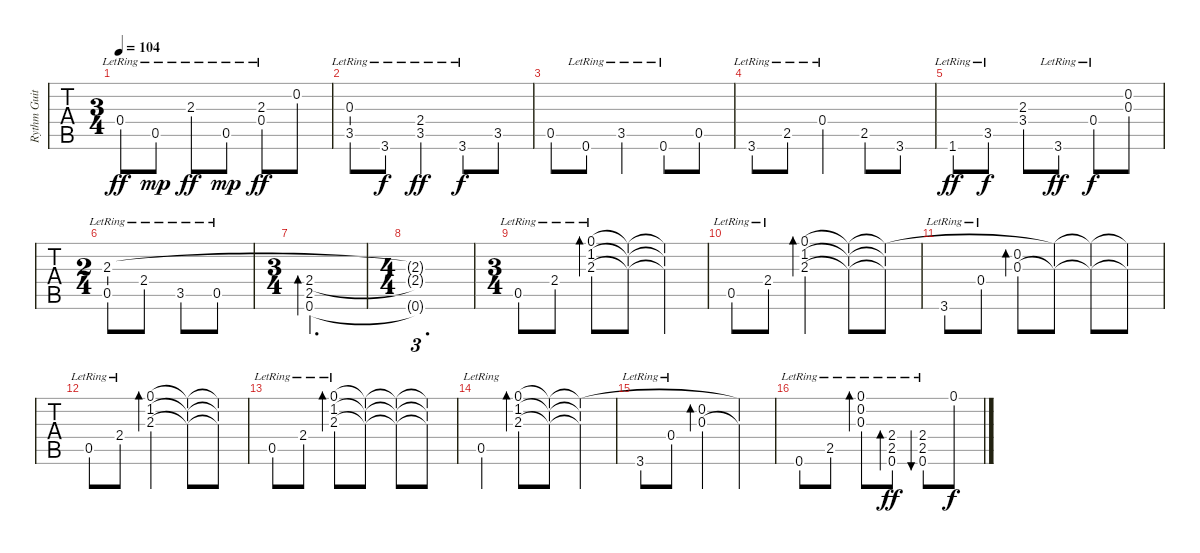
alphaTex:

\track ("Rythm Guitar" "Rythm Guit") {instrument acousticguitarnylon}
\staff {tabs}
\tuning (E4 B3 G3 D3 A2 E2) {hide}
\ts (3 4)
\tempo 104
\clef g2
\ks g
0.4{ac lr}.8{dy ff} 0.5{lr}.8{dy mp} 2.3{ac lr}.8{dy ff} 0.5{lr}.8{dy mp} (2.3{ac lr} 0.4{lr}).8{dy ff} 0.2{ac}.8 |
(0.3{ac lr} 3.5).8 3.6{lr}.8{dy f} (2.4{ac lr} 3.5{lr}).4{dy ff} 3.6{lr}.8{dy f} 3.5.8 |
0.5.8 0.6{lr}.8 3.5{lr}.4 0.6{lr}.8 0.5.8 |
3.6{lr}.8 2.5{lr}.8 0.4{lr}.4 2.5.8 3.6.8 |
1.6{ac lr}.8{dy ff} 3.5{lr}.8{dy f} (2.3 3.4).8 3.6{ac lr}.8{dy ff} 0.4{lr}.8{dy f} (0.2 0.3).8 |
\ts (2 4)
(2.3{lr} 0.5).8 2.4{lr}.8 3.5{lr}.8 0.5{lr}.8 |
\ts (3 4)
(2.4 2.5 0.6).2{d bd 120} |
\ts (4 4)
(2.3{t} 2.4{t} 0.6{t}).1{d tu (3 2)} |
\ts (3 4)
0.5{lr}.8 2.4{lr}.8 (0.1{lr} 1.2{lr} 2.3{lr}).8{bd 120} (0.1{t} 1.2{t} 2.3{t}).8 (0.1{t} 1.2{t} 2.3{t}).4 |
0.5{lr}.8 2.4{lr}.8 (0.1 1.2 2.3).4{bd 120} (0.1{t} 1.2{t} 2.3{t}).8 (0.1{t} 1.2{t} 2.3{t}).8 |
3.6{lr}.8 0.4{lr}.8 (0.2 0.3).8{bd 60} (0.1{t} 0.3{t}).8 (0.1{t} 0.3{t}).8 (0.1{t} 0.3{t}).8 |
0.5{lr}.8 2.4{lr}.8 (0.1 1.2 2.3).4{bd 120} (0.1{t} 1.2{t} 2.3{t}).8 (0.1{t} 1.2{t} 2.3{t}).8 |
0.5{lr}.8 2.4{lr}.8 (0.1{lr} 1.2{lr} 2.3{lr}).8{bd 120} (0.1{t} 1.2{t} 2.3{t}).8 (0.1{t} 1.2{t} 2.3{t}).8 (0.1{t} 1.2{t} 2.3{t}).8 |
0.5{lr}.4 (0.1 1.2 2.3).8{bd 120} (0.1{t} 1.2{t} 2.3{t}).8 (0.1{t} 1.2{t} 2.3{t}).4 |
3.6{lr}.8 0.4{lr}.8 (0.2 0.3).4{bd 60} (0.1{t} 0.3{t}).4 |
0.6{lr}.8 2.5{lr}.8 (0.1{lr} 0.2{lr} 0.3{lr}).8{bd 120} (2.4{lr} 2.5{lr} 0.6{lr}).8{bd 60 dy ff} (2.4{lr} 2.5{lr} 0.6{lr}).8{bu 60} 0.1.8{dy f}
